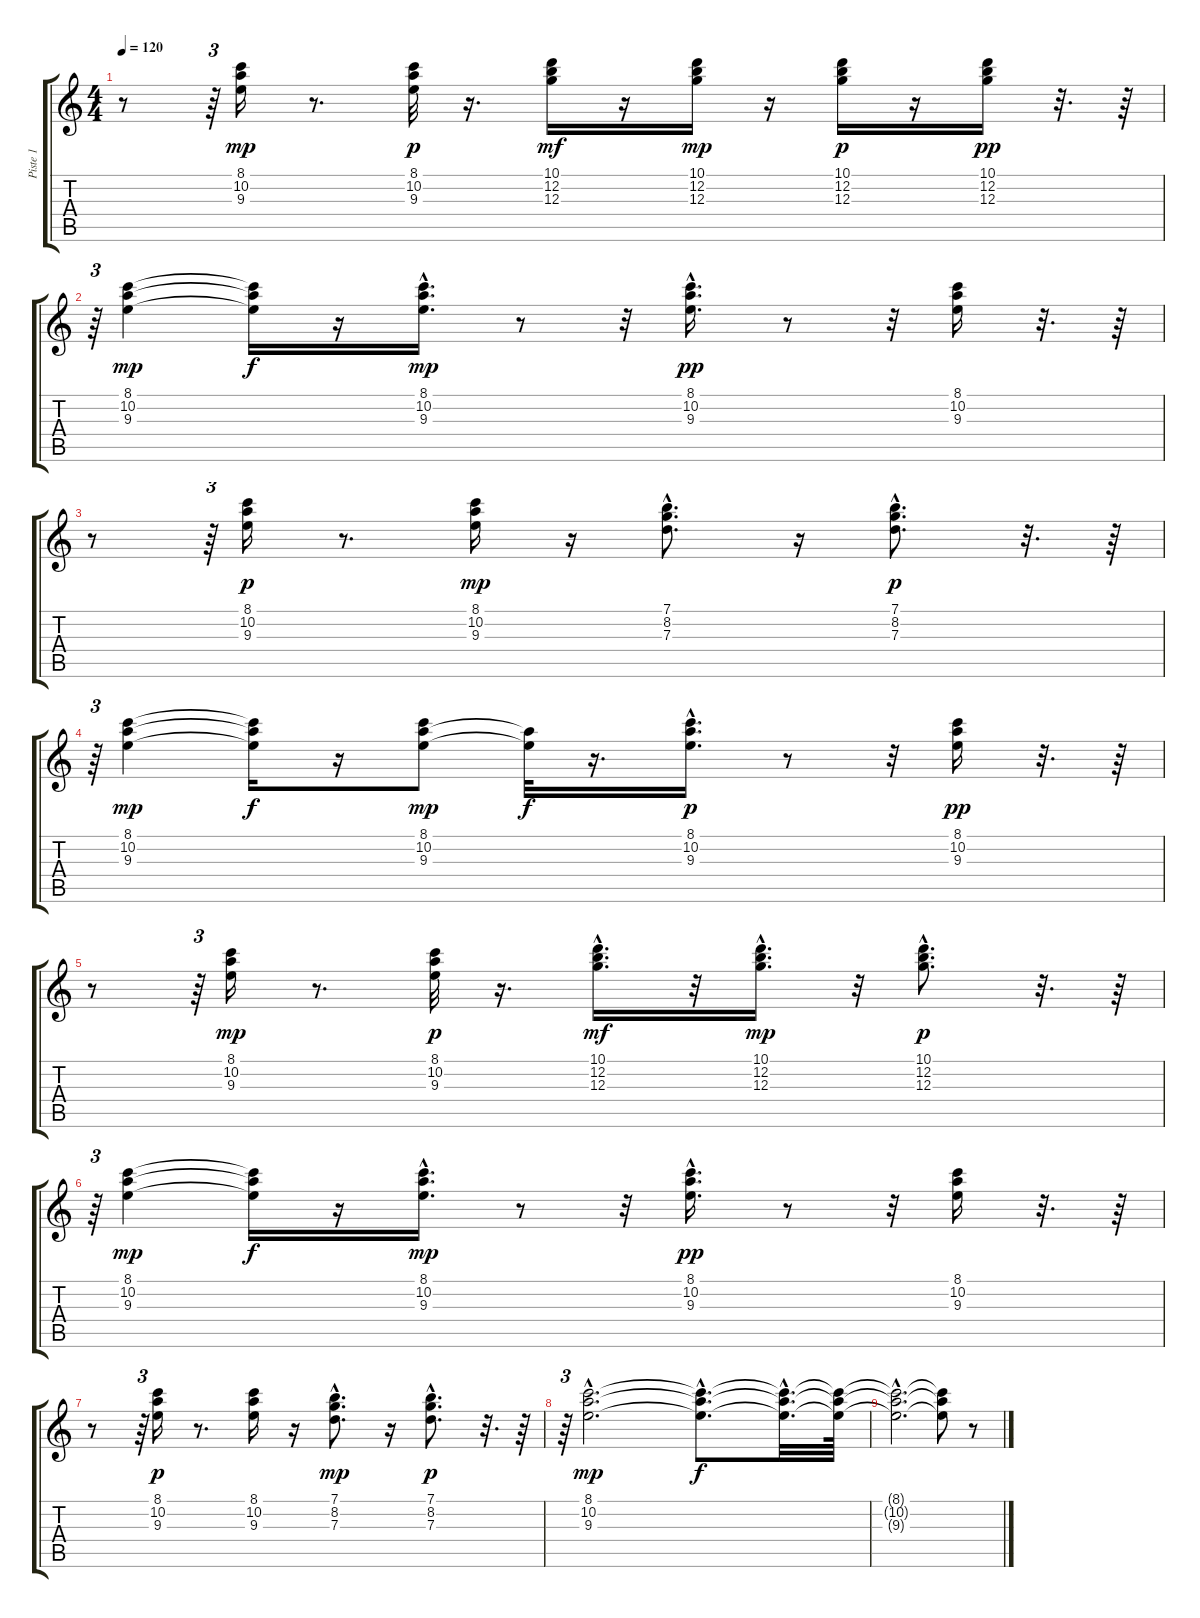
\track ("Piste 1" "Piste 1") {instrument electricbassfinger}
\staff {score tabs}
\tuning (E4 B3 G3 D3 A2 E2) {hide}
\ts (4 4)
\tempo 120
\clef g2
\ks c
r.8{dy pp} r.64{tu (3 2)} (8.1 10.2 9.3).16{dy mp} r.8{d} (8.1 10.2 9.3).32{dy p} r.16{d} (10.1 12.2 12.3).16{dy mf} r.16 (10.1 12.2 12.3).16{dy mp} r.16 (10.1 12.2 12.3).16{dy p} r.16 (10.1 12.2 12.3).16{dy pp} r.32{d} r.64 |
r.64{tu (3 2)} (8.1 10.2 9.3).4{dy mp} (8.1{t} 10.2{t} 9.3{t}).16{dy f} r.16 (8.1{hac} 10.2{hac} 9.3{hac}).16{d dy mp} r.8 r.32 (8.1{hac} 10.2{hac} 9.3{hac}).16{d dy pp} r.8 r.32 (8.1 10.2 9.3).16 r.32{d} r.64 |
r.8 r.64{tu (3 2)} (8.1 10.2 9.3).16{dy p} r.8{d} (8.1 10.2 9.3).16{dy mp} r.16 (7.1{hac} 8.2{hac} 7.3{hac}).8{d} r.16 (7.1{hac} 8.2{hac} 7.3{hac}).8{d dy p} r.32{d} r.64 |
r.64{tu (3 2)} (8.1 10.2 9.3).4{dy mp} (8.1{t} 10.2{t} 9.3{t}).16{dy f} r.16 (8.1 10.2 9.3).8{dy mp} (10.2{t} 9.3{t}).32{dy f} r.16{d} (8.1{hac} 10.2{hac} 9.3{hac}).16{d dy p} r.8 r.32 (8.1 10.2 9.3).16{dy pp} r.32{d} r.64 |
r.8 r.64{tu (3 2)} (8.1 10.2 9.3).16{dy mp} r.8{d} (8.1 10.2 9.3).32{dy p} r.16{d} (10.1{hac} 12.2{hac} 12.3{hac}).16{d dy mf} r.32 (10.1{hac} 12.2{hac} 12.3{hac}).16{d dy mp} r.32 (10.1{hac} 12.2{hac} 12.3{hac}).8{d dy p} r.32{d} r.64 |
r.64{tu (3 2)} (8.1 10.2 9.3).4{dy mp} (8.1{t} 10.2{t} 9.3{t}).16{dy f} r.16 (8.1{hac} 10.2{hac} 9.3{hac}).16{d dy mp} r.8 r.32 (8.1{hac} 10.2{hac} 9.3{hac}).16{d dy pp} r.8 r.32 (8.1 10.2 9.3).16 r.32{d} r.64 |
r.8 r.64{tu (3 2)} (8.1 10.2 9.3).16{dy p} r.8{d} (8.1 10.2 9.3).16 r.16 (7.1{hac} 8.2{hac} 7.3{hac}).8{d dy mp} r.16 (7.1{hac} 8.2{hac} 7.3{hac}).8{d dy p} r.32{d} r.64 |
r.64{tu (3 2)} (8.1{hac} 10.2{hac} 9.3{hac}).2{d dy mp} (8.1{hac t} 10.2{hac t} 9.3{hac t}).8{d dy f} (8.1{hac t} 10.2{hac t} 9.3{hac t}).32{d} (8.1{t} 10.2{t} 9.3{t}).64 |
(8.1{hac t} 10.2{hac t} 9.3{hac t}).2{d} (8.1{t} 10.2{t} 9.3{t}).8 r.8
